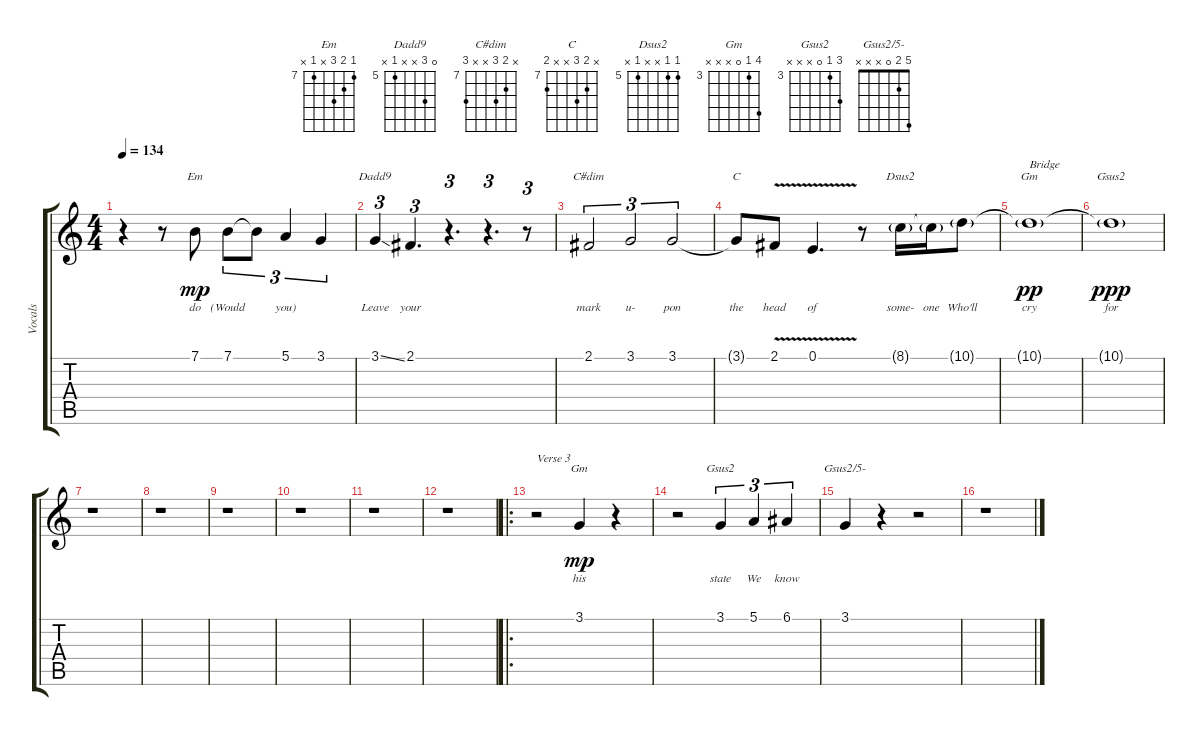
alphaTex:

\track ("Vocals" "Vocals") {instrument whistle}
\staff {score tabs}
\tuning (E4 B3 G3 D3 A2 E2) {hide}
\chord ("Em" 7 8 9 x 7 x) {firstfret 7}
\chord ("Dadd9" 0 7 x x 5 x) {firstfret 5}
\chord ("C#dim" x 8 9 x x 9) {firstfret 7}
\chord ("C" x 8 9 x x 8) {firstfret 7}
\chord ("Dsus2" 5 5 x x 5 x) {firstfret 5}
\chord ("Gm" 6 x 7 5 x x) {firstfret 5}
\chord ("Gsus2" 5 x 7 5 x x) {firstfret 5}
\chord ("Gm" 6 3 0 x x x) {firstfret 3}
\chord ("Gsus2" 5 3 0 x x x) {firstfret 3}
\chord ("Gsus2/5-" 5 2 0 x x x)
\ts (4 4)
\tempo 134
\clef g2
\ks c
r.4{dy mp} r.8 7.1.8{ch "Em" lyrics (0 "do") lyrics (1 "") lyrics (2 "") lyrics (3 "") lyrics (4 "")} 7.1.8{tu (3 2) lyrics (0 "(Would") lyrics (1 "") lyrics (2 "") lyrics (3 "") lyrics (4 "")} 7.1{t}.8{tu (3 2) lyrics (0 "") lyrics (1 "") lyrics (2 "") lyrics (3 "") lyrics (4 "")} 5.1.4{tu (3 2) lyrics (0 "you)") lyrics (1 "") lyrics (2 "") lyrics (3 "") lyrics (4 "")} 3.1.4{tu (3 2) lyrics (0 "") lyrics (1 "") lyrics (2 "") lyrics (3 "") lyrics (4 "")} |
3.1{ss}.4{tu (3 2) ch "Dadd9" lyrics (0 "Leave") lyrics (1 "") lyrics (2 "") lyrics (3 "") lyrics (4 "")} 2.1.4{d tu (3 2) lyrics (0 "your") lyrics (1 "") lyrics (2 "") lyrics (3 "") lyrics (4 "")} r.4{d tu (3 2)} r.4{d tu (3 2)} r.8{tu (3 2)} |
2.1.2{tu (3 2) ch "C#dim" lyrics (0 "mark") lyrics (1 "") lyrics (2 "") lyrics (3 "") lyrics (4 "")} 3.1.2{tu (3 2) lyrics (0 "u-") lyrics (1 "") lyrics (2 "") lyrics (3 "") lyrics (4 "")} 3.1.2{tu (3 2) lyrics (0 "pon") lyrics (1 "") lyrics (2 "") lyrics (3 "") lyrics (4 "")} |
3.1{t}.8{ch "C" lyrics (0 "the") lyrics (1 "") lyrics (2 "") lyrics (3 "") lyrics (4 "")} 2.1{v}.8{lyrics (0 "head") lyrics (1 "") lyrics (2 "") lyrics (3 "") lyrics (4 "")} 0.1{v}.4{d lyrics (0 "of") lyrics (1 "") lyrics (2 "") lyrics (3 "") lyrics (4 "")} r.8 8.1{g}.16{ch "Dsus2" lyrics (0 "some-") lyrics (1 "") lyrics (2 "") lyrics (3 "") lyrics (4 "")} 8.1{g t}.16{lyrics (0 "one") lyrics (1 "") lyrics (2 "") lyrics (3 "") lyrics (4 "")} 10.1{g}.8{lyrics (0 "Who'll") lyrics (1 "") lyrics (2 "") lyrics (3 "") lyrics (4 "")} |
10.1{g t}.1{ch "Gm" txt "Bridge" lyrics (0 "cry") lyrics (1 "") lyrics (2 "") lyrics (3 "") lyrics (4 "") dy pp} |
10.1{g t}.1{ch "Gsus2" lyrics (0 "for") lyrics (1 "") lyrics (2 "") lyrics (3 "") lyrics (4 "") dy ppp} |
r.1 |
r.1 |
r.1 |
r.1 |
r.1 |
r.1 |
\ro
r.2{txt "Verse 3"} 3.1.4{ch "Gm" lyrics (0 "his") lyrics (1 "") lyrics (2 "") lyrics (3 "") lyrics (4 "") dy mp} r.4 |
r.2 3.1.4{tu (3 2) ch "Gsus2" lyrics (0 "state") lyrics (1 "") lyrics (2 "") lyrics (3 "") lyrics (4 "")} 5.1.4{tu (3 2) lyrics (0 "We") lyrics (1 "") lyrics (2 "") lyrics (3 "") lyrics (4 "")} 6.1.4{tu (3 2) lyrics (0 "know") lyrics (1 "") lyrics (2 "") lyrics (3 "") lyrics (4 "")} |
3.1.4{ch "Gsus2/5-" lyrics (0 "") lyrics (1 "") lyrics (2 "") lyrics (3 "") lyrics (4 "")} r.4 r.2 |
r.1
